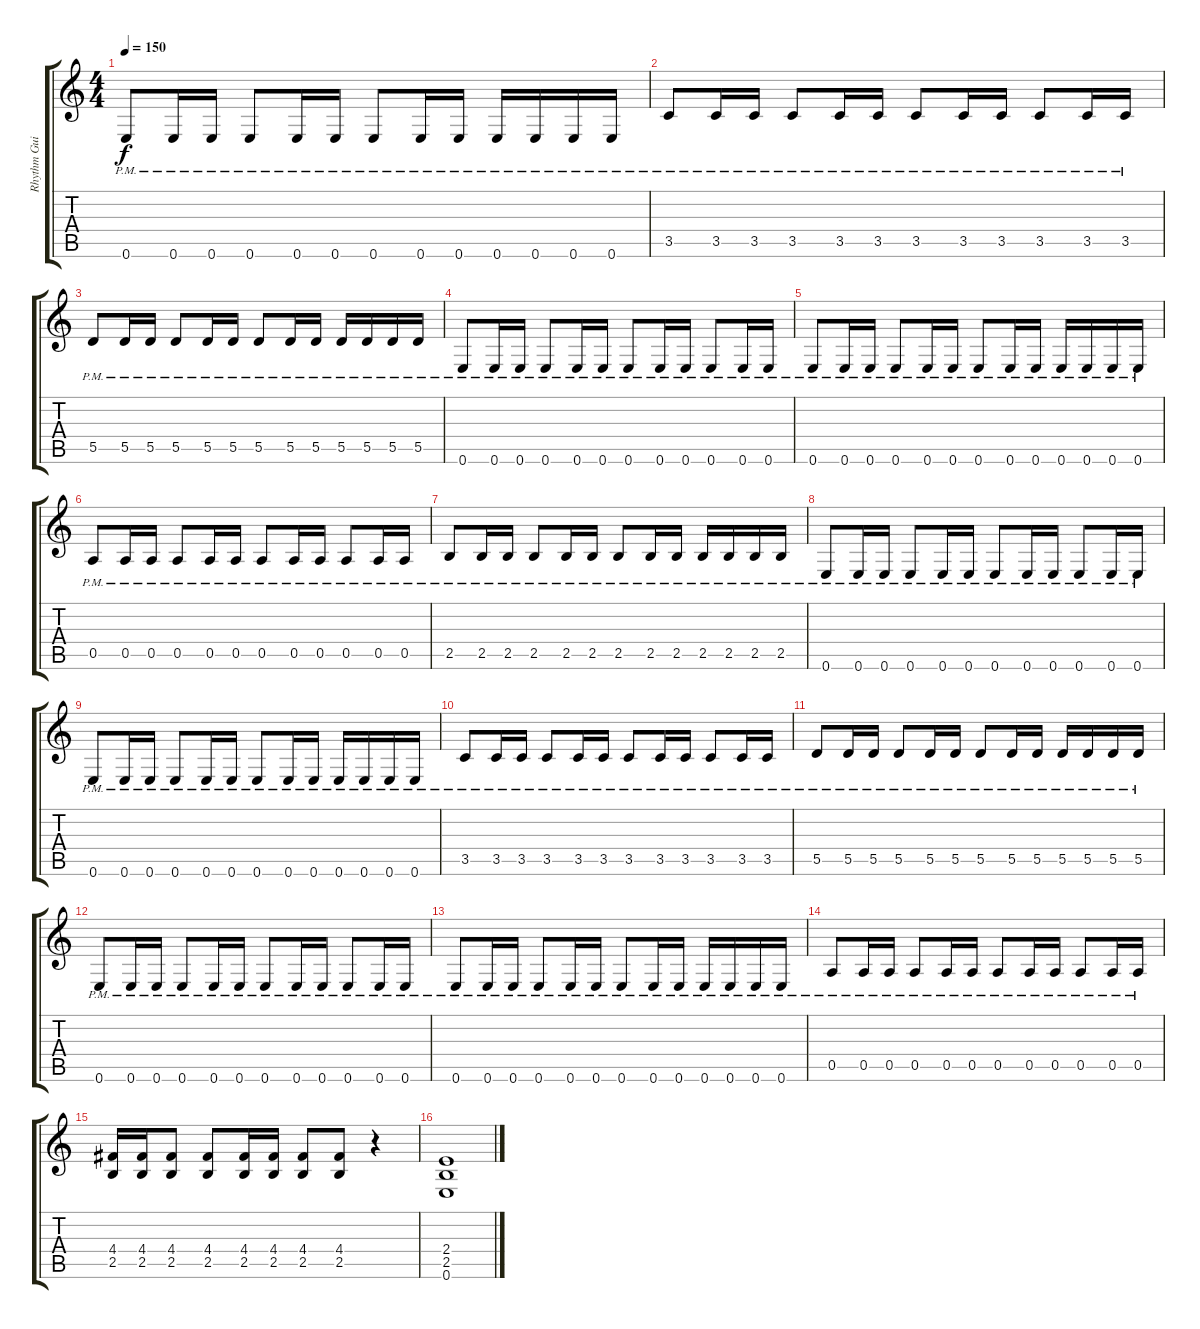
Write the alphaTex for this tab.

\track ("Rhythm Guitar I" "Rhythm Gui") {instrument overdrivenguitar}
\staff {score tabs}
\tuning (E4 B3 G3 D3 A2 E2) {hide}
\ts (4 4)
\tempo 150
\clef g2
\ks c
0.6{pm}.8{dy f} 0.6{pm}.16 0.6{pm}.16 0.6{pm}.8 0.6{pm}.16 0.6{pm}.16 0.6{pm}.8 0.6{pm}.16 0.6{pm}.16 0.6{pm}.16 0.6{pm}.16 0.6{pm}.16 0.6{pm}.16 |
3.5{pm}.8 3.5{pm}.16 3.5{pm}.16 3.5{pm}.8 3.5{pm}.16 3.5{pm}.16 3.5{pm}.8 3.5{pm}.16 3.5{pm}.16 3.5{pm}.8 3.5{pm}.16 3.5{pm}.16 |
5.5{pm}.8 5.5{pm}.16 5.5{pm}.16 5.5{pm}.8 5.5{pm}.16 5.5{pm}.16 5.5{pm}.8 5.5{pm}.16 5.5{pm}.16 5.5{pm}.16 5.5{pm}.16 5.5{pm}.16 5.5{pm}.16 |
0.6{pm}.8 0.6{pm}.16 0.6{pm}.16 0.6{pm}.8 0.6{pm}.16 0.6{pm}.16 0.6{pm}.8 0.6{pm}.16 0.6{pm}.16 0.6{pm}.8 0.6{pm}.16 0.6{pm}.16 |
0.6{pm}.8 0.6{pm}.16 0.6{pm}.16 0.6{pm}.8 0.6{pm}.16 0.6{pm}.16 0.6{pm}.8 0.6{pm}.16 0.6{pm}.16 0.6{pm}.16 0.6{pm}.16 0.6{pm}.16 0.6{pm}.16 |
0.5{pm}.8 0.5{pm}.16 0.5{pm}.16 0.5{pm}.8 0.5{pm}.16 0.5{pm}.16 0.5{pm}.8 0.5{pm}.16 0.5{pm}.16 0.5{pm}.8 0.5{pm}.16 0.5{pm}.16 |
2.5{pm}.8 2.5{pm}.16 2.5{pm}.16 2.5{pm}.8 2.5{pm}.16 2.5{pm}.16 2.5{pm}.8 2.5{pm}.16 2.5{pm}.16 2.5{pm}.16 2.5{pm}.16 2.5{pm}.16 2.5{pm}.16 |
0.6{pm}.8 0.6{pm}.16 0.6{pm}.16 0.6{pm}.8 0.6{pm}.16 0.6{pm}.16 0.6{pm}.8 0.6{pm}.16 0.6{pm}.16 0.6{pm}.8 0.6{pm}.16 0.6{pm}.16 |
0.6{pm}.8 0.6{pm}.16 0.6{pm}.16 0.6{pm}.8 0.6{pm}.16 0.6{pm}.16 0.6{pm}.8 0.6{pm}.16 0.6{pm}.16 0.6{pm}.16 0.6{pm}.16 0.6{pm}.16 0.6{pm}.16 |
3.5{pm}.8 3.5{pm}.16 3.5{pm}.16 3.5{pm}.8 3.5{pm}.16 3.5{pm}.16 3.5{pm}.8 3.5{pm}.16 3.5{pm}.16 3.5{pm}.8 3.5{pm}.16 3.5{pm}.16 |
5.5{pm}.8 5.5{pm}.16 5.5{pm}.16 5.5{pm}.8 5.5{pm}.16 5.5{pm}.16 5.5{pm}.8 5.5{pm}.16 5.5{pm}.16 5.5{pm}.16 5.5{pm}.16 5.5{pm}.16 5.5{pm}.16 |
0.6{pm}.8 0.6{pm}.16 0.6{pm}.16 0.6{pm}.8 0.6{pm}.16 0.6{pm}.16 0.6{pm}.8 0.6{pm}.16 0.6{pm}.16 0.6{pm}.8 0.6{pm}.16 0.6{pm}.16 |
0.6{pm}.8 0.6{pm}.16 0.6{pm}.16 0.6{pm}.8 0.6{pm}.16 0.6{pm}.16 0.6{pm}.8 0.6{pm}.16 0.6{pm}.16 0.6{pm}.16 0.6{pm}.16 0.6{pm}.16 0.6{pm}.16 |
0.5{pm}.8 0.5{pm}.16 0.5{pm}.16 0.5{pm}.8 0.5{pm}.16 0.5{pm}.16 0.5{pm}.8 0.5{pm}.16 0.5{pm}.16 0.5{pm}.8 0.5{pm}.16 0.5{pm}.16 |
(4.4 2.5).16 (4.4 2.5).16 (4.4 2.5).8 (4.4 2.5).8 (4.4 2.5).16 (4.4 2.5).16 (4.4 2.5).8 (4.4 2.5).8 r.4 |
(2.4 2.5 0.6).1
